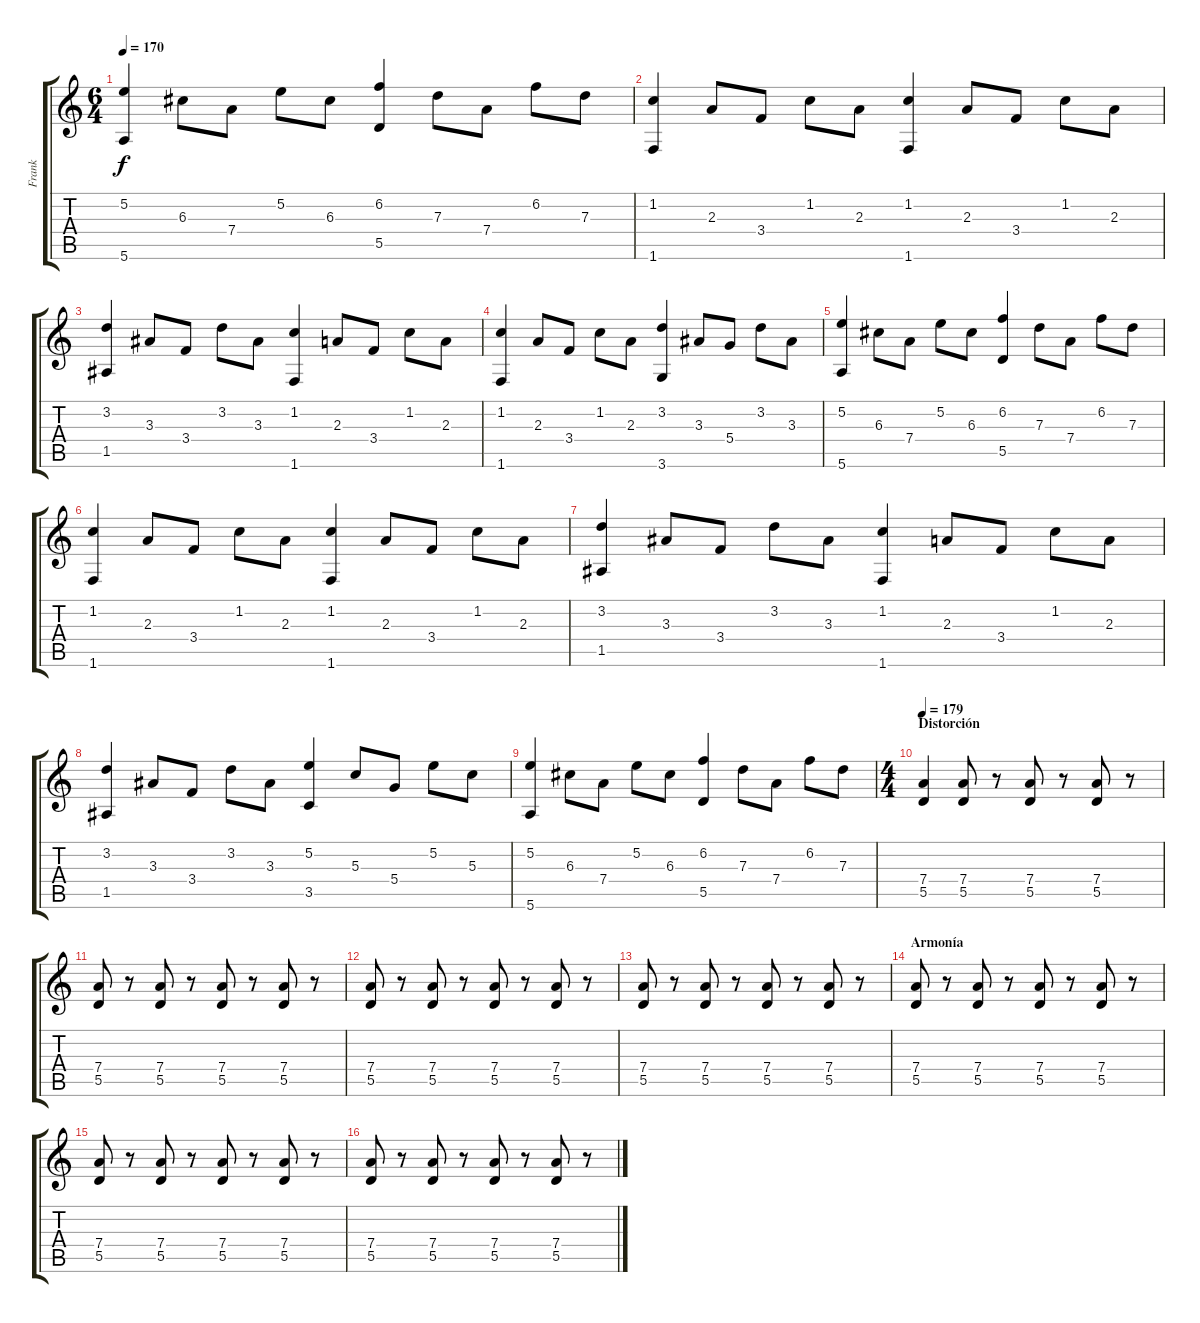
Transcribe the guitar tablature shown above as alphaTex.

\track ("Frank" "Frank") {instrument distortionguitar}
\staff {score tabs}
\tuning (E4 B3 G3 D3 A2 E2) {hide}
\ts (6 4)
\tempo 170
\clef g2
\ks c
(5.2 5.6).4{dy f} 6.3.8 7.4.8 5.2.8 6.3.8 (6.2 5.5).4 7.3.8 7.4.8 6.2.8 7.3.8 |
(1.2 1.6).4 2.3.8 3.4.8 1.2.8 2.3.8 (1.2 1.6).4 2.3.8 3.4.8 1.2.8 2.3.8 |
(3.2 1.5).4 3.3.8 3.4.8 3.2.8 3.3.8 (1.2 1.6).4 2.3.8 3.4.8 1.2.8 2.3.8 |
(1.2 1.6).4 2.3.8 3.4.8 1.2.8 2.3.8 (3.2 3.6).4 3.3.8 5.4.8 3.2.8 3.3.8 |
(5.2 5.6).4 6.3.8 7.4.8 5.2.8 6.3.8 (6.2 5.5).4 7.3.8 7.4.8 6.2.8 7.3.8 |
(1.2 1.6).4 2.3.8 3.4.8 1.2.8 2.3.8 (1.2 1.6).4 2.3.8 3.4.8 1.2.8 2.3.8 |
(3.2 1.5).4 3.3.8 3.4.8 3.2.8 3.3.8 (1.2 1.6).4 2.3.8 3.4.8 1.2.8 2.3.8 |
(3.2 1.5).4 3.3.8 3.4.8 3.2.8 3.3.8 (5.2 3.5).4 5.3.8 5.4.8 5.2.8 5.3.8 |
(5.2 5.6).4 6.3.8 7.4.8 5.2.8 6.3.8 (6.2 5.5).4 7.3.8 7.4.8 6.2.8 7.3.8 |
\ts (4 4)
\section ("" "Distorción")
\tempo 179
(7.4 5.5).4{volume 13 instrument distortionguitar} (7.4 5.5).8 r.8 (7.4 5.5).8 r.8 (7.4 5.5).8 r.8 |
(7.4 5.5).8 r.8 (7.4 5.5).8 r.8 (7.4 5.5).8 r.8 (7.4 5.5).8 r.8 |
(7.4 5.5).8 r.8 (7.4 5.5).8 r.8 (7.4 5.5).8 r.8 (7.4 5.5).8 r.8 |
(7.4 5.5).8 r.8 (7.4 5.5).8 r.8 (7.4 5.5).8 r.8 (7.4 5.5).8 r.8 |
\section ("" "Armonía")
(7.4 5.5).8 r.8 (7.4 5.5).8 r.8 (7.4 5.5).8 r.8 (7.4 5.5).8 r.8 |
(7.4 5.5).8 r.8 (7.4 5.5).8 r.8 (7.4 5.5).8 r.8 (7.4 5.5).8 r.8 |
(7.4 5.5).8{volume 16} r.8 (7.4 5.5).8 r.8 (7.4 5.5).8 r.8 (7.4 5.5).8 r.8
